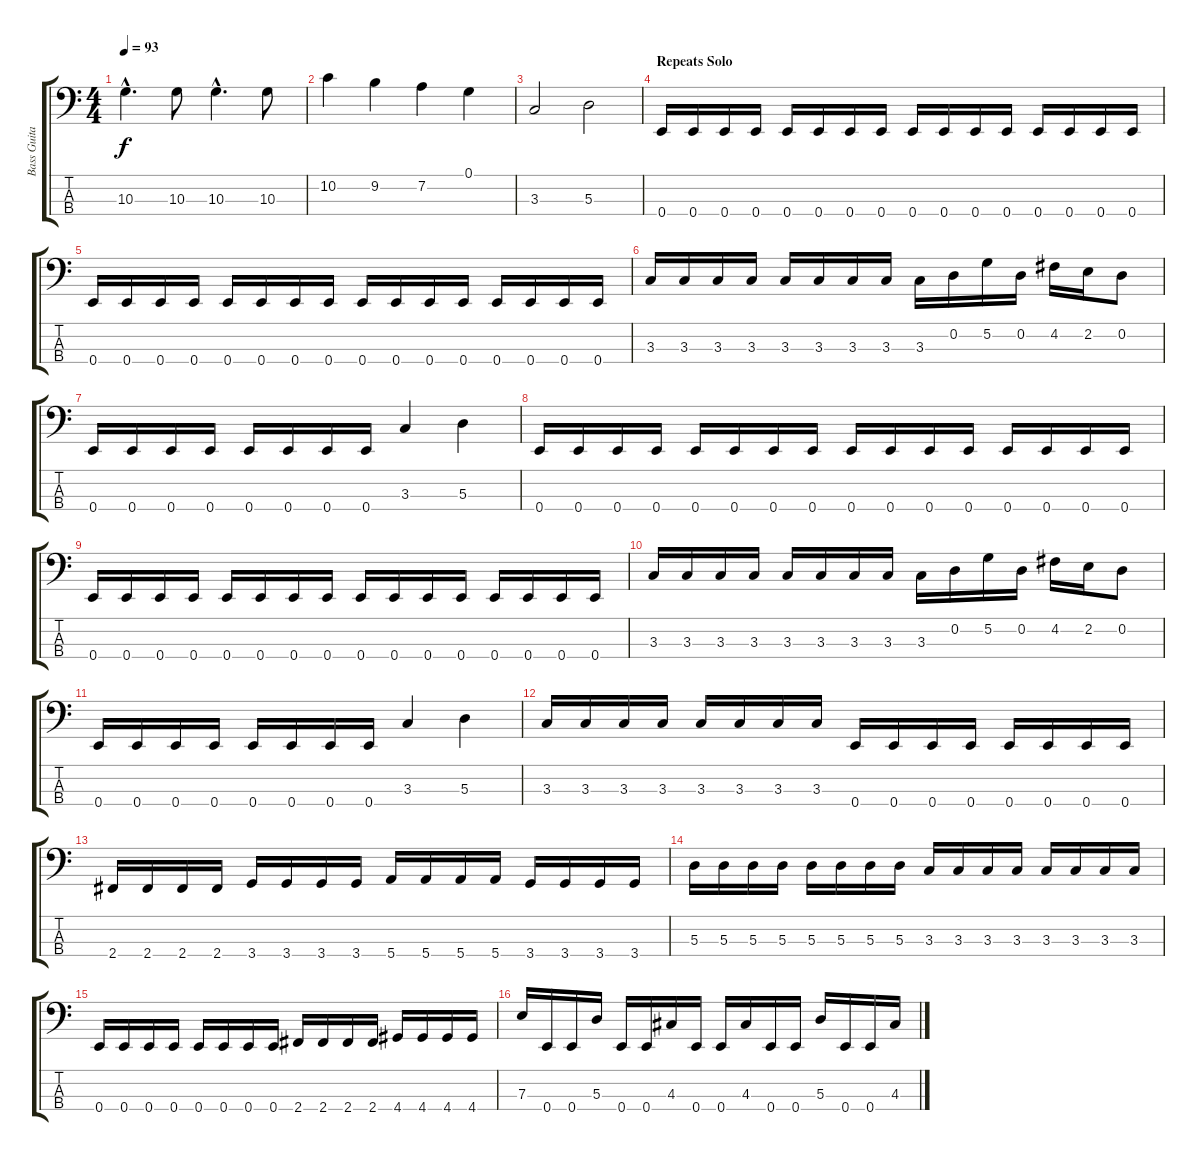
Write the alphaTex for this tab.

\track ("Bass Guitar" "Bass Guita") {instrument electricbasspick}
\staff {score tabs}
\tuning (G2 D2 A1 E1) {hide}
\ts (4 4)
\tempo 93
\clef f4
\ks c
10.3{hac}.4{d dy f} 10.3.8 10.3{hac}.4{d} 10.3.8 |
10.2.4 9.2.4 7.2.4 0.1.4 |
3.3.2 5.3.2 |
\section ("" "Repeats Solo")
0.4.16 0.4.16 0.4.16 0.4.16 0.4.16 0.4.16 0.4.16 0.4.16 0.4.16 0.4.16 0.4.16 0.4.16 0.4.16 0.4.16 0.4.16 0.4.16 |
0.4.16 0.4.16 0.4.16 0.4.16 0.4.16 0.4.16 0.4.16 0.4.16 0.4.16 0.4.16 0.4.16 0.4.16 0.4.16 0.4.16 0.4.16 0.4.16 |
3.3.16 3.3.16 3.3.16 3.3.16 3.3.16 3.3.16 3.3.16 3.3.16 3.3.16 0.2.16 5.2.16 0.2.16 4.2.16 2.2.16 0.2.8 |
0.4.16 0.4.16 0.4.16 0.4.16 0.4.16 0.4.16 0.4.16 0.4.16 3.3.4 5.3.4 |
0.4.16 0.4.16 0.4.16 0.4.16 0.4.16 0.4.16 0.4.16 0.4.16 0.4.16 0.4.16 0.4.16 0.4.16 0.4.16 0.4.16 0.4.16 0.4.16 |
0.4.16 0.4.16 0.4.16 0.4.16 0.4.16 0.4.16 0.4.16 0.4.16 0.4.16 0.4.16 0.4.16 0.4.16 0.4.16 0.4.16 0.4.16 0.4.16 |
3.3.16 3.3.16 3.3.16 3.3.16 3.3.16 3.3.16 3.3.16 3.3.16 3.3.16 0.2.16 5.2.16 0.2.16 4.2.16 2.2.16 0.2.8 |
0.4.16 0.4.16 0.4.16 0.4.16 0.4.16 0.4.16 0.4.16 0.4.16 3.3.4 5.3.4 |
3.3.16 3.3.16 3.3.16 3.3.16 3.3.16 3.3.16 3.3.16 3.3.16 0.4.16 0.4.16 0.4.16 0.4.16 0.4.16 0.4.16 0.4.16 0.4.16 |
2.4.16 2.4.16 2.4.16 2.4.16 3.4.16 3.4.16 3.4.16 3.4.16 5.4.16 5.4.16 5.4.16 5.4.16 3.4.16 3.4.16 3.4.16 3.4.16 |
5.3.16 5.3.16 5.3.16 5.3.16 5.3.16 5.3.16 5.3.16 5.3.16 3.3.16 3.3.16 3.3.16 3.3.16 3.3.16 3.3.16 3.3.16 3.3.16 |
0.4.16 0.4.16 0.4.16 0.4.16 0.4.16 0.4.16 0.4.16 0.4.16 2.4.16 2.4.16 2.4.16 2.4.16 4.4.16 4.4.16 4.4.16 4.4.16 |
7.3.16 0.4.16 0.4.16 5.3.16 0.4.16 0.4.16 4.3.16 0.4.16 0.4.16 4.3.16 0.4.16 0.4.16 5.3.16 0.4.16 0.4.16 4.3.16
